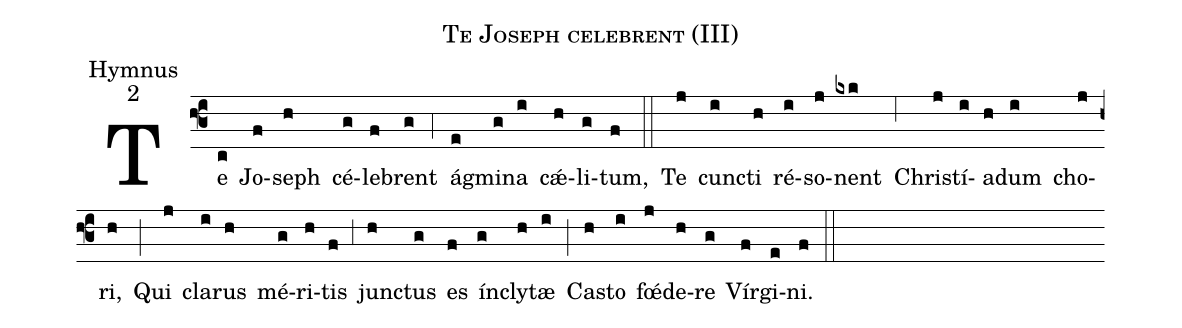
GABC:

name:Te Joseph celebrent (III);
office-part:Hymnus;
mode:2;
%%
(f3) Te(c) Jo(f)seph(h) cé(g)le(f)brent(g) (,4) ág(e)mi(g)na(i) c{<sp>'ae</sp>}(h)li(g)tum,(f) (::)
Te(j) cun(i)cti(h) ré(i)so(j)nent(kxk) (,6) Chri(j)stí(i)a(h)dum(i) cho(j)ri,(h) (;) Qui(j) cla(i)rus(h) mé(g)ri(h)tis(f) (,3) jun(h)ctus(g) es(f) ín(g)cly(h)tæ(i) (;) Ca(h)sto(i) f<sp>'oe</sp>(j)de(h)re(g) Vír(f)gi(e)ni.(f) (::)
